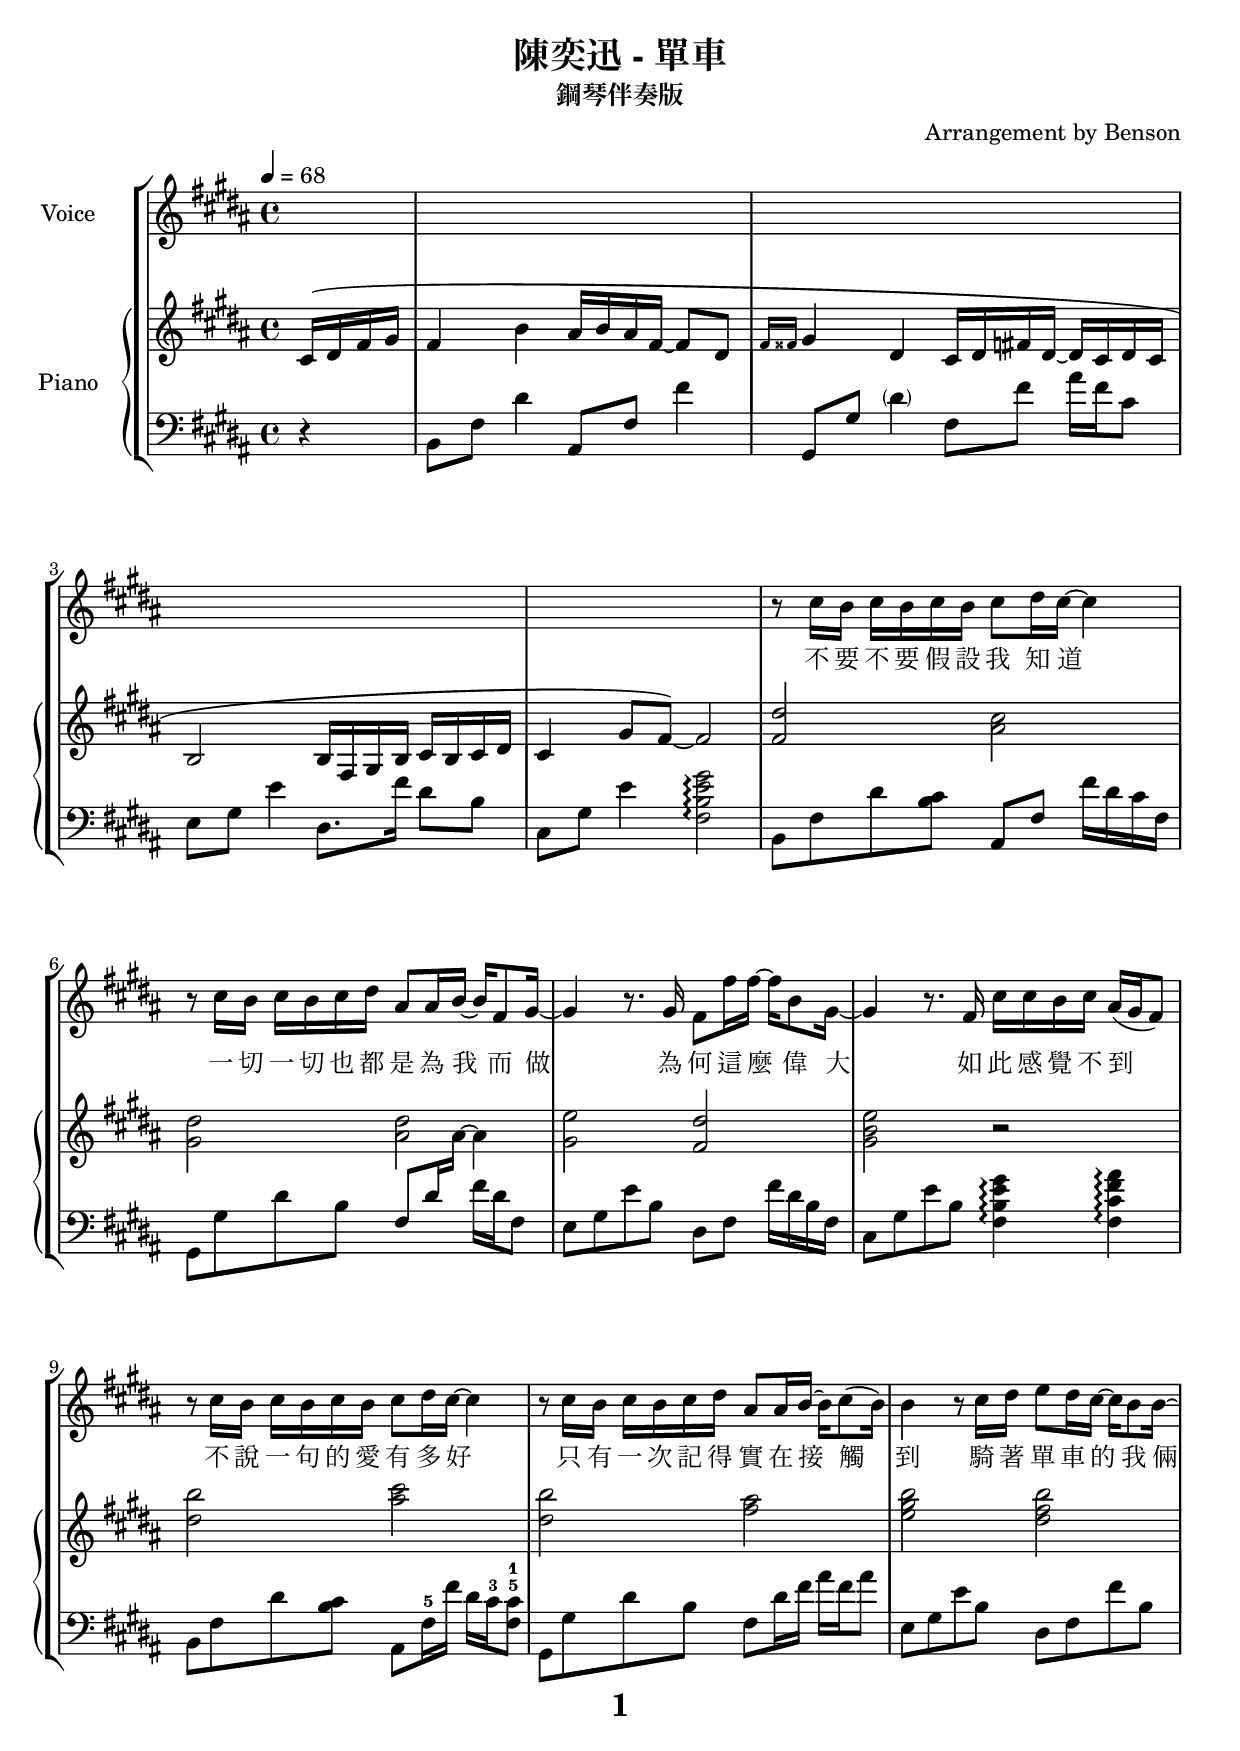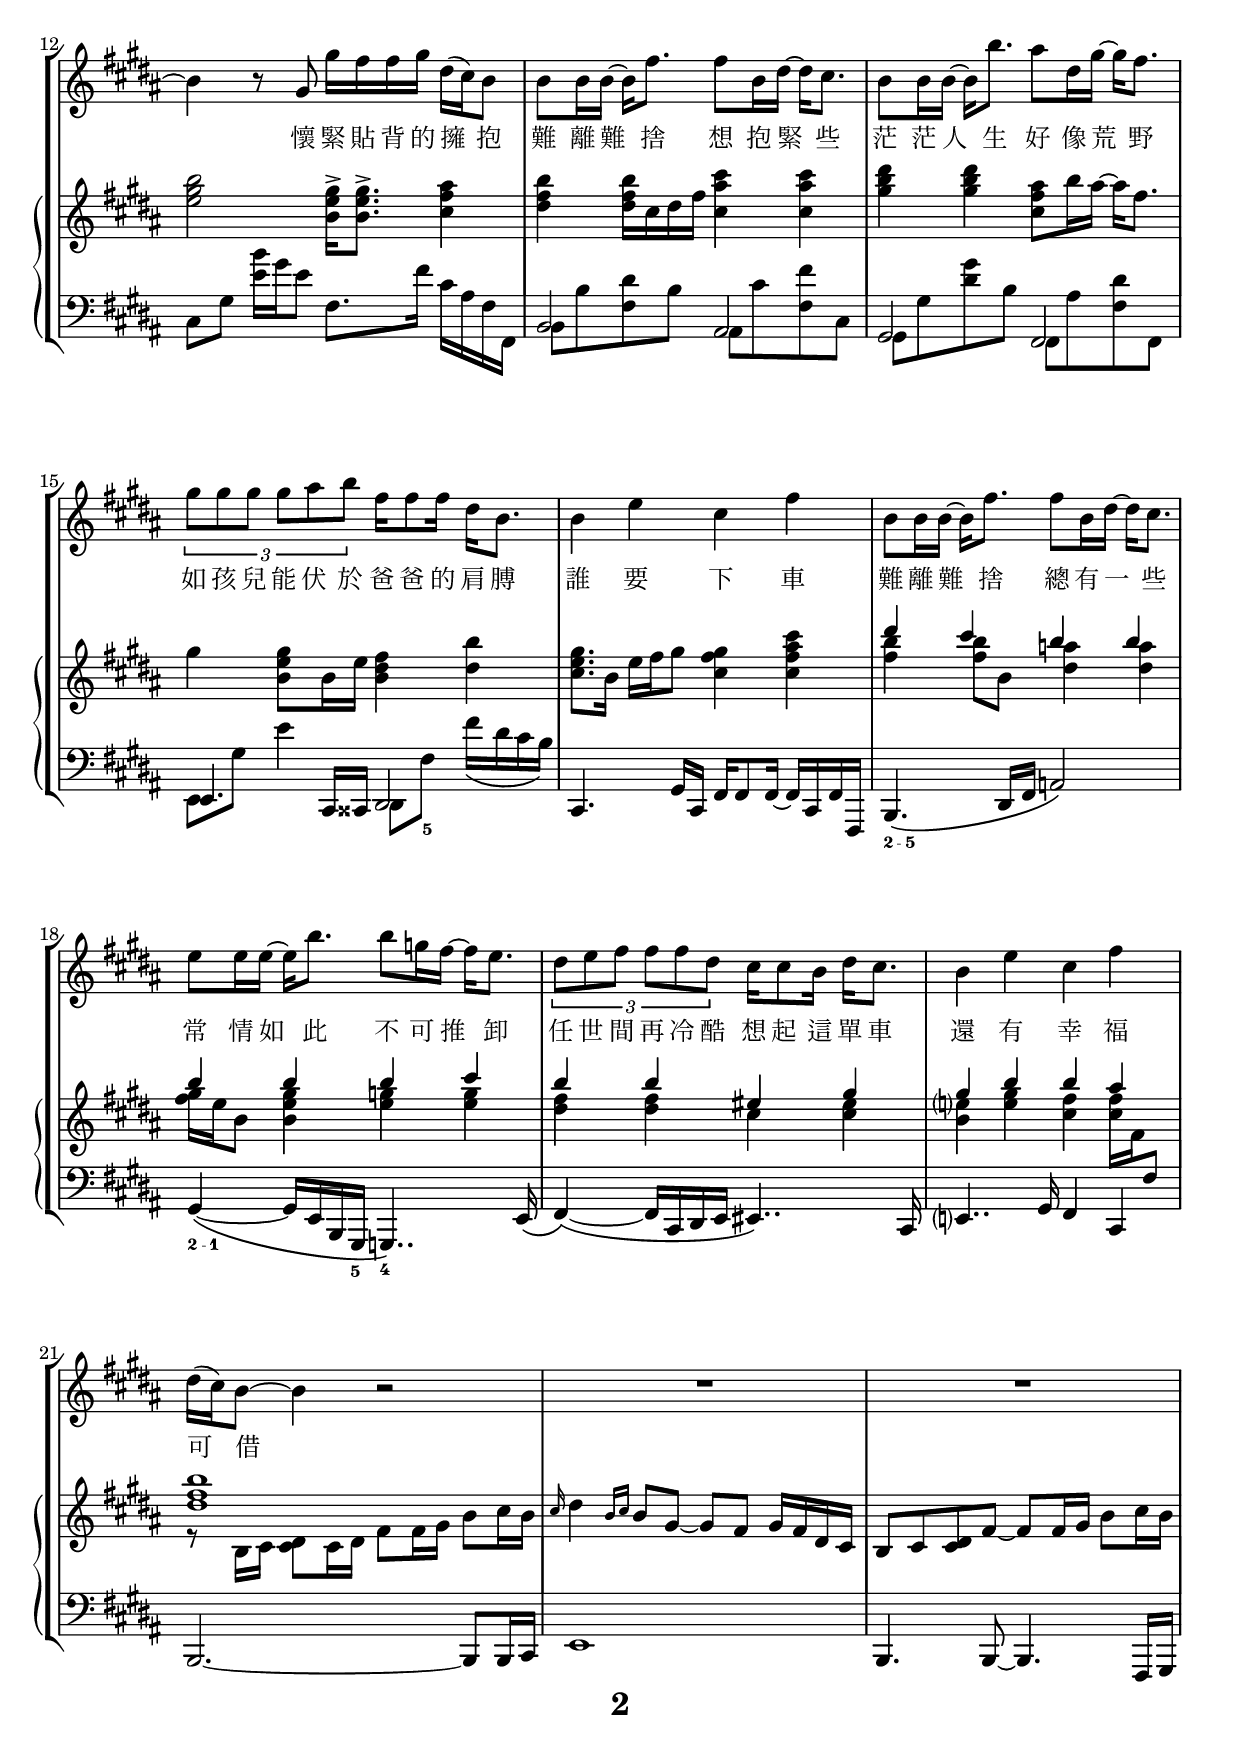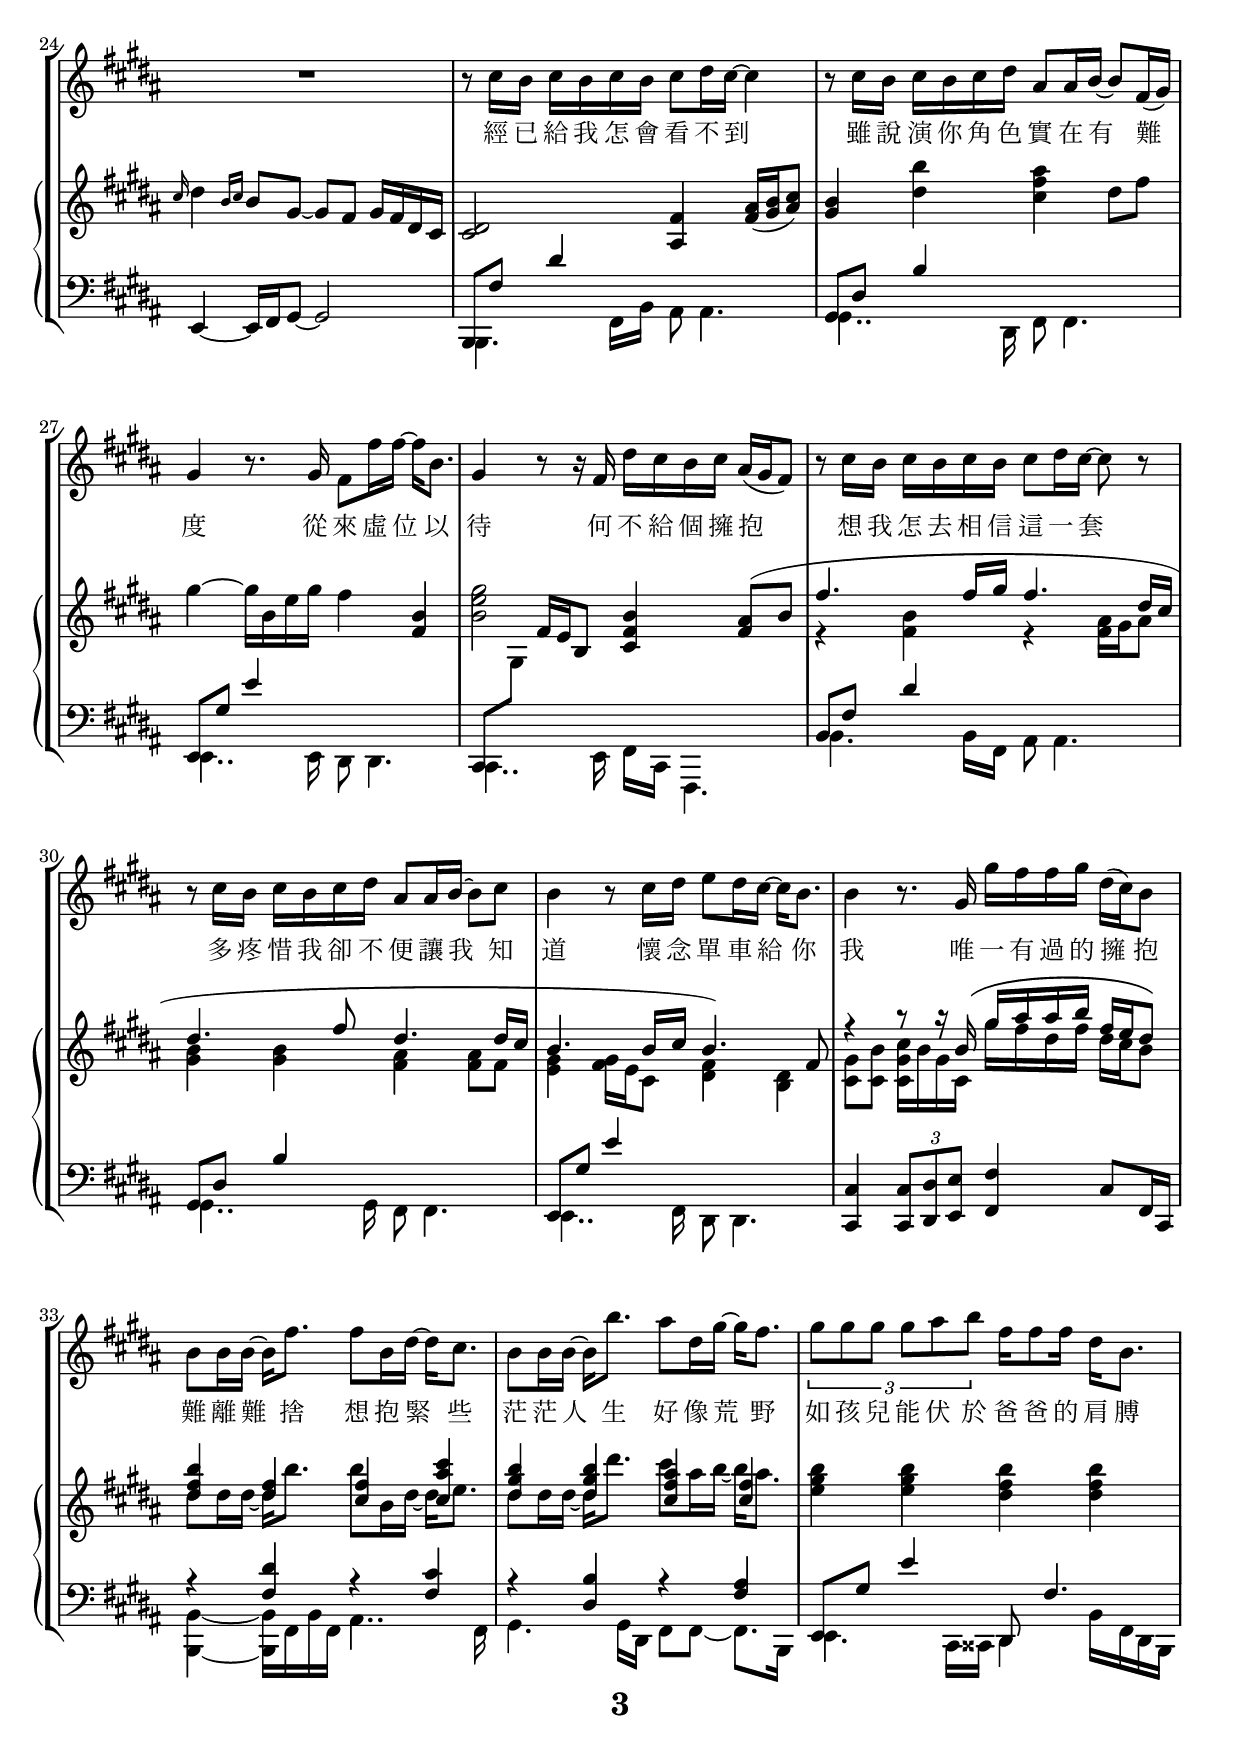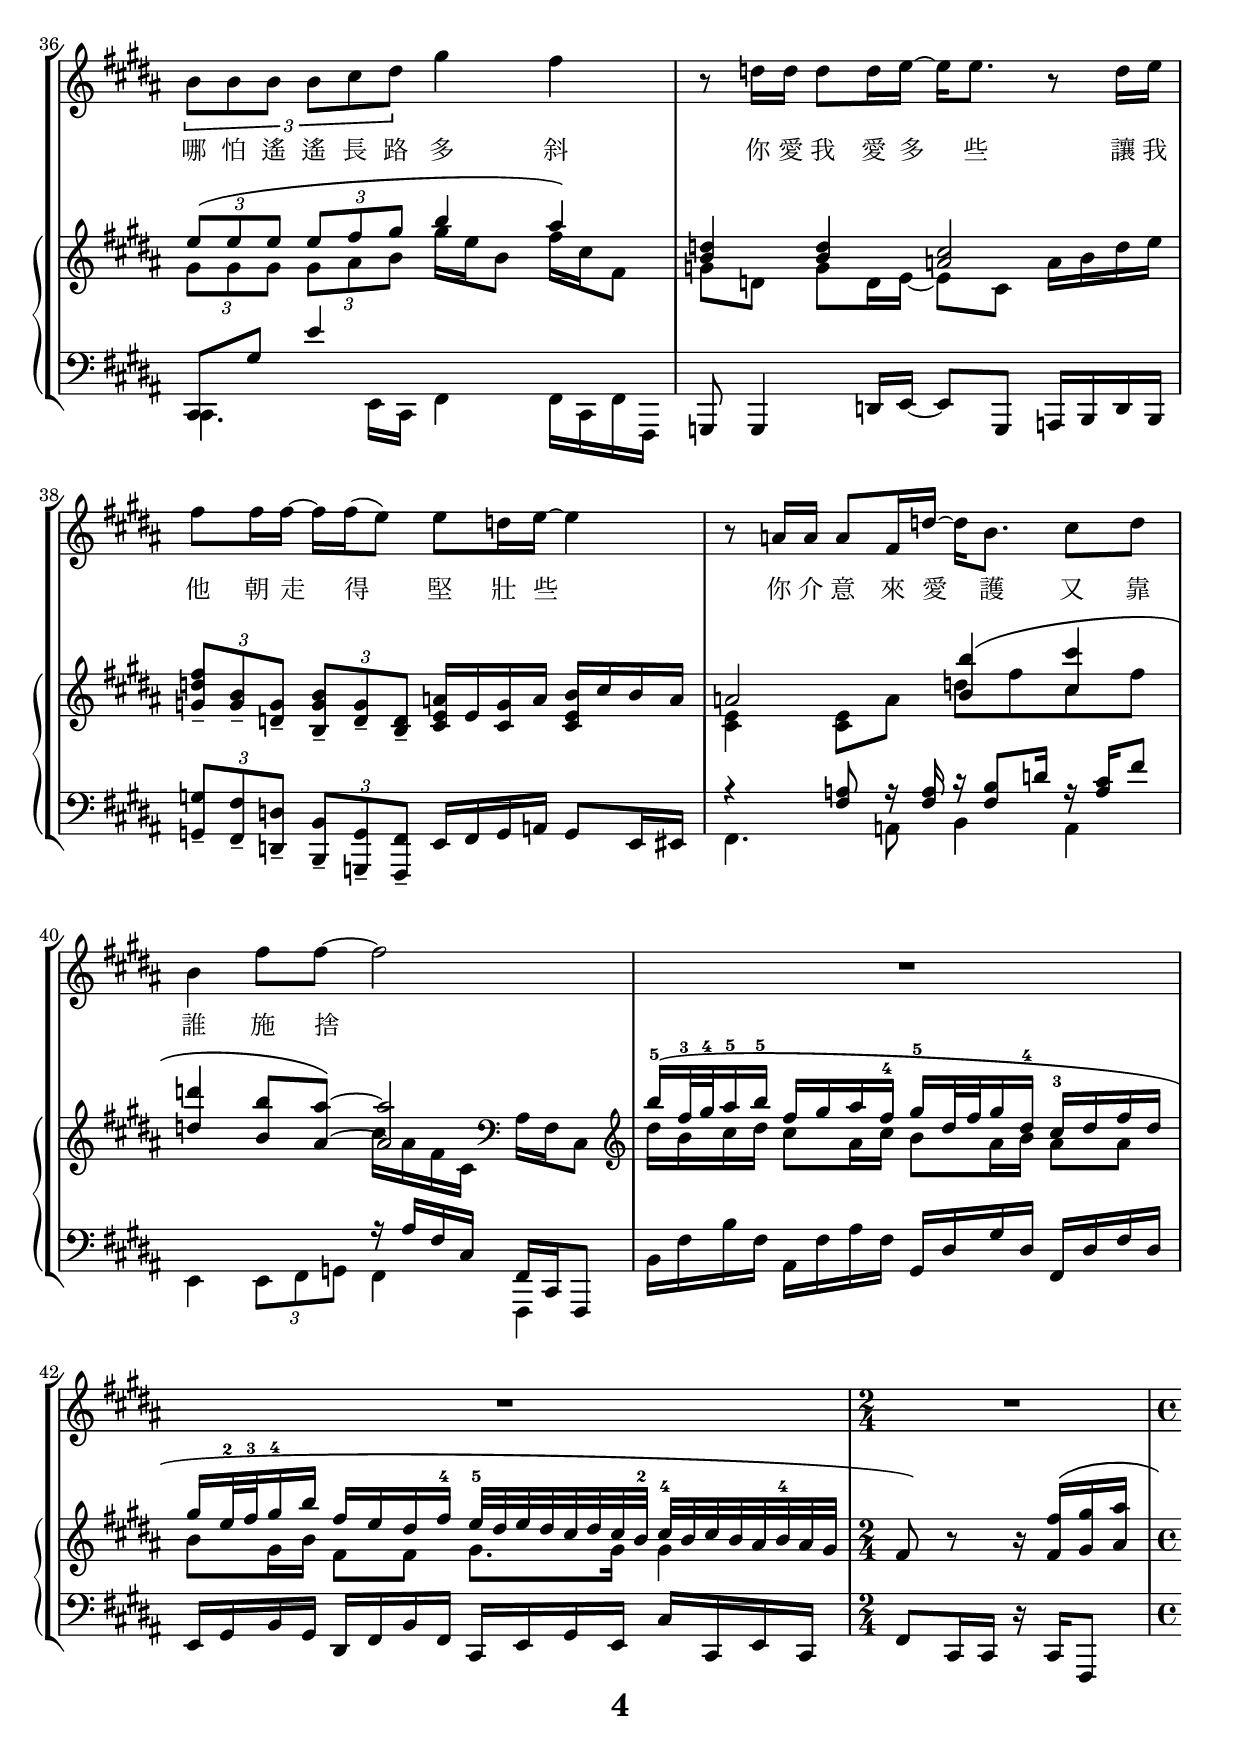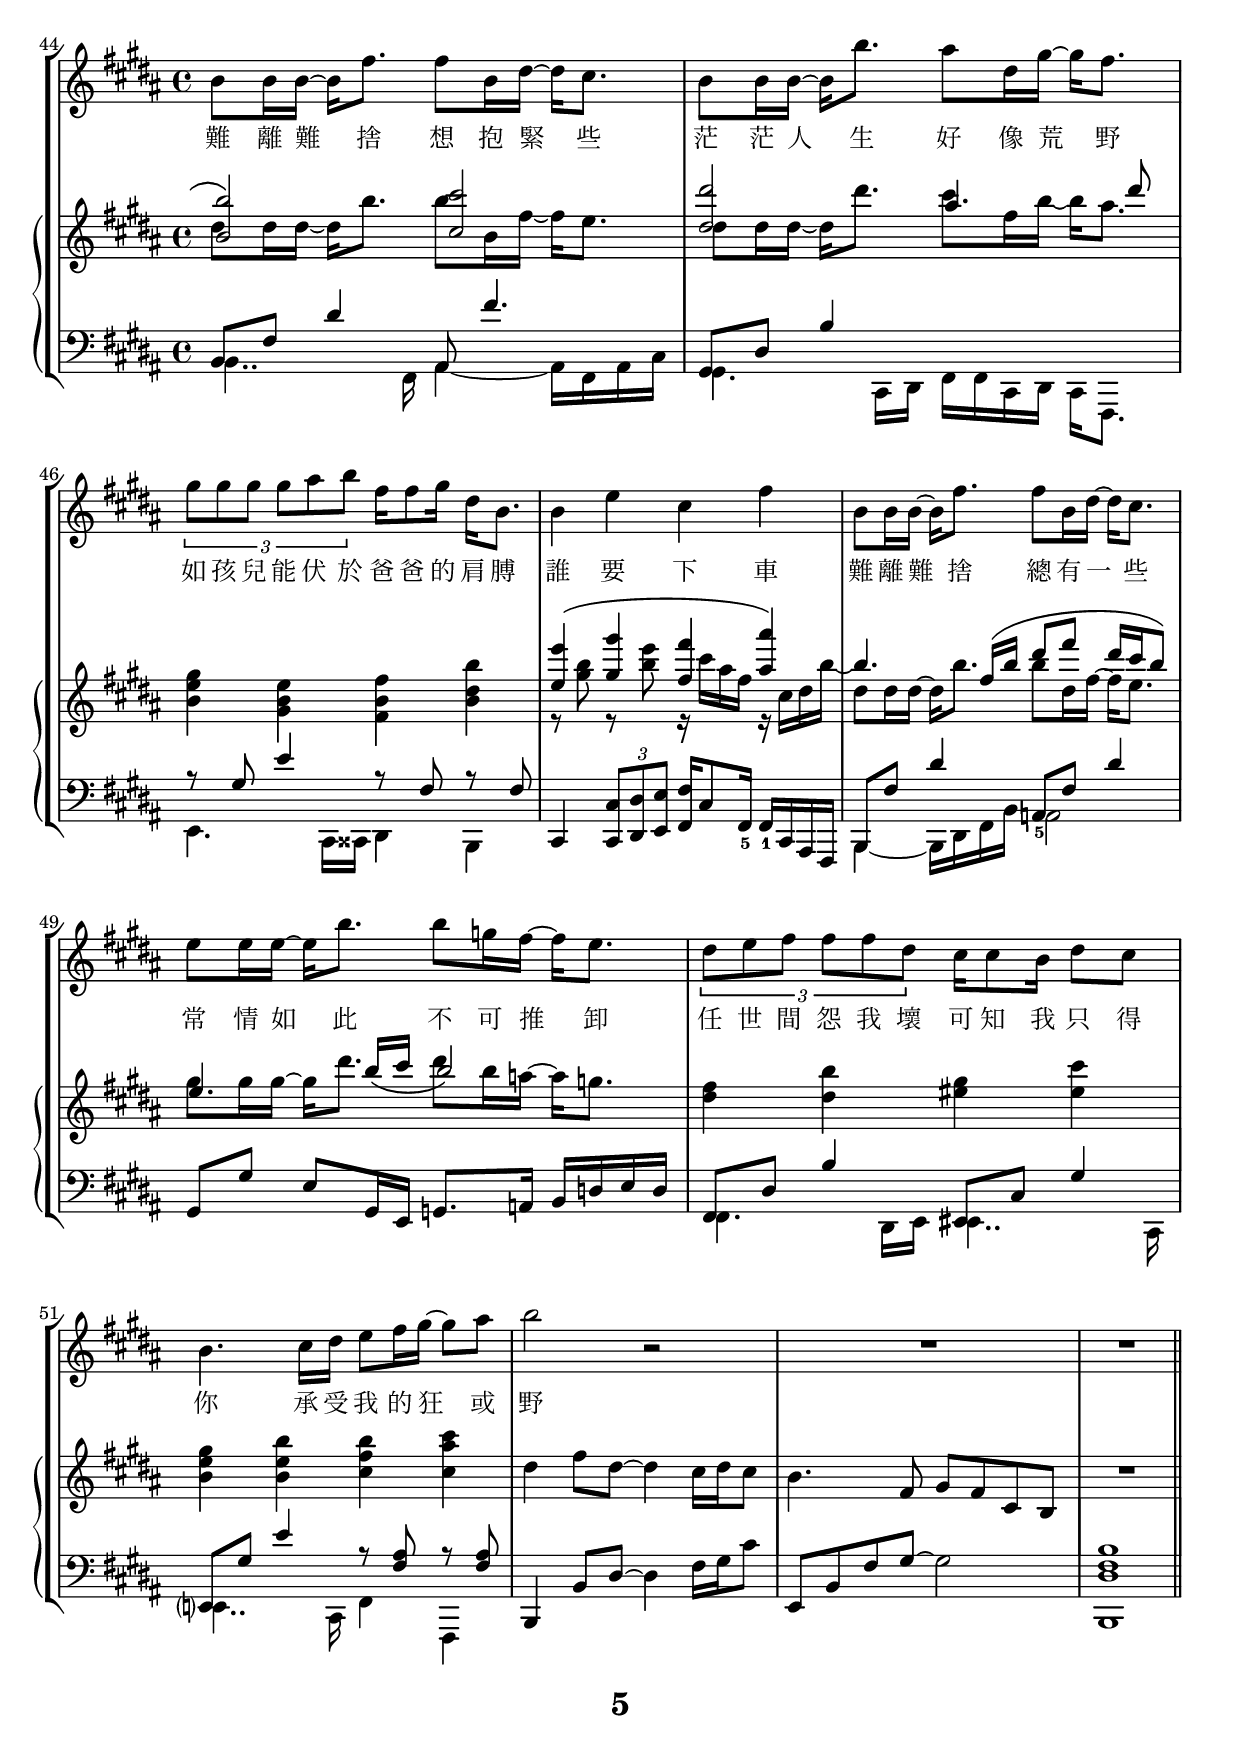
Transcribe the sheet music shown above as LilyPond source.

\version "2.18.0"
% #(set-global-staff-size 15.8)
upper = \relative c' {
  \clef treble \key g \major \time 4/4 \tempo 4 = 68
  
  % \override Script #'padding = #1
  \partial 4
  \phrasingSlurUp  a16\( b d e 
  d4 g fis16 g fis d~ d8 b 
  \grace{ d16[ dis] } e4 b a16 b d b~ b a b a 
  g2 g16 d e g a g a b
  a4 e'8 d\)~ d2  \phrasingSlurNeutral

  <d b'>2 <fis a>
  <e b'> <fis b>
  <e c'> <d b'>
  <e g c> r2

  <b' g'>2 <fis' a>
  <b, g'> <d fis>
  <c e g> <b d g>
  <c e g> <g c e>16-> <g c e>8.-> <a d fis>4

  %mf
  <b d g>4 <b d g>16 a b d <a fis' a>4 <a fis' a>
  <e' g b>4 <e g b> <a, d fis>8 g'16 fis~ fis d8.
  e4 <g, c e>8 g16 c <g b d>4 <b g'>
  <a c e>8. g16 c d e8 <a, d e>4 <a d fis a>

  << {b'4 a g g} \\ {<d g>4 <d g>8 g, <b f'>4 <b f'>} >>
  << {g'4 g g a} \\ {<d, e>16 c g8 <g c e>4 <c ees> <c ees>} >>
  << {g'4 g cis, e} \\ {<b d>4 <b d> a <a cis>} >>
  << {e'4 g g fis} \\ {<g, c?>4 <c e> <a d> \stemDown <a d>16 d, \change Staff = lower \stemUp d,8} >>
  \change Staff = upper << {\stemNeutral <b'' d g>1} \\ {r8 g,16 a <a b>8 a16 b d8 d16 e g8 a16 g} >>
  \grace{a16} b4 \grace{g16[ a]} g8 e~ e8 d e16 d b a
  g8 a <a b> d8~ d8 d16 e g8 a16 g
  \grace{a16} b4 \grace{g16[ a]} g8 e~ e8 d e16 d b a

  <a b>2 <fis d'>4 <d' fis>16( <e g> <fis a>8)
  <e g>4 <b' g'> <a d fis> b8 d
  e4~ e16 g, c e d4 <d, g>
  <g c e>2 <a, d g>4 << {<d fis>8( g} \\ {s4} >>

  << {d'4. d16 e d4. b16 a} \\ {r4 <d, g> r <d fis>16 e fis8 } >>
  << {b4. d8 b4. b16 a} \\ {<e g>4 <e g> <d fis> <d fis>8 d} >>
  << {g4. g16 a g4.) d8} \\ {<c e>4 <d e>16 c a8 <b d>4 <g b>} >>
  << {r4 r8 r16 g'\( e' fis fis g d c b8\)} \\ {<a, e'>8 <a g'> <a e' a>16 g' e a, e'' d b d b a g8} >>

  << {<b d g>4 <b d> <a d> <a fis' a>} \\ {b8 b16 b~ b g'8. g8 g,16 b~ b c8.} >>
  << {<b e g>4 <b e g> <a d fis> <a d>} \\ {b8 b16 b~ b b'8. a8 fis16 g~ g fis8.} >>
  << {<c e g>4 <c e g> <b d g> <b d g>}>>
  << {\times 2/3 {c8\( c c} \times 2/3 {c d e} g4 fis\)} \\ {\times 2/3 {e,8 e e} \times 2/3 {e fis g} e'16 c g8 d'16 a d,8 } >>

  << {<g bes>4 <g bes> <f a>2} \\ {ees8 bes ees bes16 c~ c8 a f'16 g bes c} >>
  \times 2/3 {<ees, bes' d>8-- <ees g>-- <bes ees>--} \times 2/3 {<g ees' g>8-- <bes ees>-- <g bes>--} <a c f>16 c <a ees'> f' <a, c g'> a' g f
  << {f2 <g g'>4\( <a a'>} \\ {<a, c>4 <a c>8 f' bes d a d} >>
  << {<bes bes'>4 <g g'>8 <fis fis'>~\) <fis fis'>2} \\ {s2 a16 fis d a \clef bass fis d a8} >>
  << {\clef treble g'''16\(-5 d32-3 e-4 fis16-5 g-5 d e fis d-4 e-5 b32 d e16 b-4 a-3 b d b} \\ {b16 g a b a8 fis16 a g8 fis16 g fis8 fis} >>
  << {e'16 c32-2 d-3 e16-4 g d c b d-4 c32-5 b c b a b a g-2 a-4 g a g fis g-4 fis e} \\ {g8 e16 g d8 d e8. e16 e4} >>
  << {d8\)} \\ {s8} >> r r16 << {<d d'>16\( <e e'> <fis fis'>} \\ {} >>

  << {<g g'>2\) <a a'>2} \\ {b8  b16 b~ b g'8. g8 g,16 d'~ d c8.} >>
  << {<b b'>2 fis'4. b8} \\ {b,8 b16 b~ b b'8. a8 d,16 g~ g fis8.} >>
  <g, c e>4 <e g c> <d g d'> <g b g'>
  << {<c c'>4\( <e e'> <d d'> <fis fis'>\)} \\ {r8 <e g> r <g c> r16 a fis d r a b g'~ } >>

  << {\stemDown b,8 b16 b~ b g'8. g8 b,16 d~ d c8.} \\ {\phrasingSlurUp \stemUp g'4. d16\( g b8 d b16 a g8\)} >>
  << {\stemDown e8 e16 e~ e b'8. b8 g16 f~ f ees8.} \\ {\stemUp c4. g'16\( a g2\)} >>
  <b, d>4 <b g'> <cis e> <cis a'>
  <g c e> <g c g'> <a d g> <a fis' a>

  b4 d8 b~ b4 a16 b a8
  g4. d8 e d a g R1 \bar "||"

}


lower = \relative c {
  \clef bass \key g \major \time 4/4

% \override Script #'padding = #1
\override ParenthesesItem #'font-size = #-2
% \override TextScript #'staff-padding = #2

  \partial 4 r4
  g8 d' b'4 fis,8 d' d'4
  e,,8 e' \parenthesize b'4 d,8 d' fis16 d a8
  c, e c'4 b,8. d'16 b8 g 
  a,8 e' c'4 <d, g c e>2\arpeggio

  g,8 d' b' <g a> fis, d' d'16 b a d,
  e,8 e' b' g << {d b'16 \change Staff = "upper" \stemDown fis'~ fis4}
    \\ { \change Staff = "lower" s4 d16 b d,8} >>
  \stemNeutral
  c8 e c' g b, d  d'16 b g d
  a8 e' c' g <d g c e>4\arpeggio <d a' d fis>\arpeggio

  g,8 d' b' <g a> fis, d'16-5 d' b a-3 \set fingeringOrientations = #'(up) <d,-5 a'-1>8
  e, e' b' g d b'16 d fis d fis8
  c,8 e c' g b, d d' g,
  a, e' <c' g'>16 e c8 d,8. d'16 a fis d d,
  
  << {g2 fis} \\ {g8 g' <d b'> g fis, a' <d, d'> a} >>
  << {e2 d} \\ {e8 e' <b' e> g d, fis' <d b'> d,} >>
  << {c4. a16 ais b2} \\ {c8 e' c'4 b,,8 d'-5 d'16\( b a g\)} >>
     a,,4. e'16 a, d d8 d16~ d a d d,

  g4.\(_\markup { \finger "2 - 5" } b16 d f2\)
  e4~\(_\markup { \finger "2 - 1" } e16 c g \set fingeringOrientations = #'(down) e_\markup { \finger "5" } ees4..\)_\markup { \finger "4" } c'16\(
  d4~\)\( d16 a b c cis4..\) a16
  c?4.. e16 d4 a

  g2.~ g8 g16 a
  c1
  g4. g8~ g4. d16 e
  c'4~ c16 d e8~ e2

  << {g,8 d'' b'4} \\ {g,,4. d'16 g fis8 fis4.} >>
  << {e8 b' g'4} \\ {e,4.. b16 d8 d4.} >>
  << {c8 e' c'4} \\ {c,,4.. c16 b8 b4.} >>
  << {a8 \change Staff = upper \stemDown e'' \stemUp d'16 c g8 \change Staff = lower} \\ {a,,4.. c16 d a d,4.} >>

  << {g'8 d' b'4} \\ {g,4. g16 d fis8 fis4.} >>
  << {e8 b' g'4} \\ {e,4.. e16 d8 d4.} >>
  << {c8 e' c'4} \\ {c,,4.. d16 b8 b4.} >>
  <a a'>4 \times 2/3 {<a a'>8 <b b'> <c c'>} <d d'>4 a'8 d,16 a

  << {r4 <d' b'> r4 <d a'>} \\ {<g,, g'>4~ <g g'>16 d' g d fis4.. d16} >>
  << {r4 <b' g'> r4 <d fis> } \\ {e,4. e16 b d8 d~ d8. g,16} >>
  << {c8 e' c'4 b,,8 d'4.} \\ {c,4. a16 ais b4 g'16 d b g} >>
  << {a8 e'' c'4} \\ {a,,4. c16 a d4 d16 a d d,} >>

  ees8 ees4 bes'16 c16~ c8 ees, f16 g bes g
  \times 2/3 {<ees' ees'>8-- <d d'>-- <bes bes'>--} \times 2/3 {<g g'>-- <ees ees'>-- <d d'>--} c'16 d ees f ees8 c16 cis
  << {r4 <d' f>8 r16 <d f> r <d g>8 bes'16 r <f a> d'8} \\ {d,,4. f8 g4 f4} >>
  << {s2 r16 fis' d a d, a d,8} \\ {c'4 \times 2/3 {c8 d ees} d4 d,} >>
  g'16 d' g d fis, d' fis d e, b' e b d, b' d b
  c, e g e b d g d a c e c a' a, c a
  d8 a16 a r a d,8

  << {g'8 d' b'4 fis,8 d''4.} \\ {g,,4.. d16 fis4~ fis16 d fis a } >>
  << {e8 b' g'4} \\ {e,4. a,16 b d d a b a d,8.} >>
  << {r8 e'' c'4 r8 d, r d} \\ {c,4. a16 ais b4 g}   >>
  a4 \times 2/3 {<a a'>8 <b b'> <c c'>} <d d'>16 a'8 \set fingeringOrientations = #'(down) <d,-5>16 <d-1> a fis d

  << {g8 d'' b'4 \set fingeringOrientations = #'(down) <f,-5>8 d' b'4} \\ {g,,4~ g16 b d g f2} >>
  e8 e' c8 e,16 c ees8. f16 g bes c bes
  << {d,8 b' g'4 cis,,8 a' e'4} \\ {d,4. b16 c cis4.. a16} >>
  << {c?8 e' c'4 r8 <d, fis> r <d fis>} \\ {c,4.. a16 d4 d,} >>

  g4 g'8 b~ b4 d16 e a8 c,,8 g' d' e~ e2 <g,, b' d g>1
}

melody = \relative c' {
  \clef treble \key g \major \time 4/4
% \override Script #'padding = #2
  \partial 4 s4 s1 s1 s1 s1
  r8 a'16 g a g a g a8 b16 a~ a4
  r8 a16 g a g a b fis8 fis16 g~ g16 d8 e16~
  e4 r8. e16 d8 d'16 d~ d16 g,8 e16~
  e4 r8. d16 a' a g a fis( e d8)

  r8 a'16 g a g a g a8 b16 a~ a4
  r8 a16 g a g a b fis8 fis16 g~ g16 a8( g16)
  g4 r8 a16 b c8 b16 a~ a g8 g16~
  g4 r8 e e'16 d d e b( a) g8

  g8 g16 g~ g d'8. d8 g,16 b~ b a8. 
  g8 g16 g~ g g'8. fis8 b,16 e~ e d8.
  \times 2/3 {e8 e e e fis g} d16 d8 d16 b g8.
  g4 c a d

  g,8 g16 g~ g d'8. d8 g,16 b~ b a8.
  c8 c16 c~ c g'8. g8 ees16 d~ d c8.
  \times 2/3 {b8 c d d d b} a16 a8 g16 b a8.
  g4 c a d
  b16( a) g8~ g4 r2
  R1 R1 R1
  

  r8 a16 g a g a g a8 b16 a~ a4
  r8 a16 g a g a b fis8 fis16 g~ g8 d16( e)
  e4 r8. e16 d8 d'16 d~ d16 g,8.
  e4 r8 r16 d b' a g a fis( e d8)

  r8 a'16 g a g a g a8 b16 a~ a8 r8
  r8 a16 g a g a b fis8 fis16 g~ g8 a
  g4 r8 a16 b c8 b16 a~ a16 g8.
  g4 r8. e16 e' d d e b( a) g8

  g8 g16 g~ g d'8. d8 g,16 b~ b a8.
  g8 g16 g~ g g'8. fis8 b,16 e~ e d8.
  \times 2/3 {e8 e e e fis g} d16 d8 d16 b g8.
  \times 2/3 {g8 g g g a b} e4 d

  r8 bes16 bes bes8 bes16 c~ c c8. r8 bes16 c
  d8 d16 d~ d d16( c8) c8 bes16 c~ c4
  r8 f,16 f f8 d16 bes'~ bes g8. a8 bes
  g4 d'8 d~ d2

  R1 R1 \time 2/4 R2

  \time 4/4 g,8 g16 g~ g d'8. d8 g,16 b~ b a8.
  g8 g16 g~ g g'8. fis8 b,16 e~ e d8.
  \times 2/3 {e8 e e e fis g} d16 d8 e16 b g8.
  g4 c a d

  g,8 g16 g~ g d'8. d8 g,16 b~ b a8.
  c8 c16 c~ c g'8. g8 ees16 d~ d c8.
  \times 2/3 {b8 c d d d b} a16 a8 g16 b8 a
  g4. a16 b c8 d16 e~ e8 fis
  g2 r2 R1 R1
  
}
\addlyrics {
不 要 不 要 假 設 我 知 道
一 切 一 切 也 都 是 為 我 而 做
為 何 這 麼 偉 大 如 此 感 覺 不 到
不 說 一 句 的 愛 有 多 好
只 有 一 次 記 得 實 在 接 觸 到
騎 著 單 車 的 我 倆 懷 緊 貼 背 的 擁 抱

難 離 難 捨 想 抱 緊 些 茫 茫 人 生 好 像 荒 野
如 孩 兒 能 伏 於 爸 爸 的 肩 膊 誰 要 下 車
難 離 難 捨 總 有 一 些 常 情 如 此 不 可 推 卸
任 世 間 再 冷 酷 想 起 這 單 車 還 有 幸 福 可 借
 
經 已 給 我 怎 會 看 不 到
雖 說 演 你 角 色 實 在 有 難 度
從 來 虛 位 以 待 何 不 給 個 擁 抱
想 我 怎 去 相 信 這 一 套
多 疼 惜 我 卻 不 便 讓 我 知 道
懷 念 單 車 給 你 我 唯 一 有 過 的 擁 抱

難 離 難 捨 想 抱 緊 些 茫 茫 人 生 好 像 荒 野
如 孩 兒 能 伏 於 爸 爸 的 肩 膊
哪 怕 遙 遙 長 路 多 斜
你 愛 我 愛 多 些 讓 我 他 朝 走 得 堅 壯 些
你 介 意 來 愛 護 又 靠 誰 施 捨 

難 離 難 捨 想 抱 緊 些 茫 茫 人 生 好 像 荒 野
如 孩 兒 能 伏 於 爸 爸 的 肩 膊 誰 要 下 車
難 離 難 捨 總 有 一 些 常 情 如 此 不 可 推 卸
任 世 間 怨 我 壞 可 知 我 只 得 你 承 受 我 的 狂 或 野
}

dynamics = {
  s4\mf s1 s1 s1 s1
  s1\p s1 s1 s1 s1 s1 s1 s2 s4\< s4\!
  s1\mf s1 s1 s1 s1 s1 s1 s1
  s1\mp s1 s1 s1 s1 s1 s1 s1 s1 s1 s1 s2.\< s8 s8\!
  s1\mf s1 s1 s2.\< s8 s8\!
  s1 s1 s1 s1
  s1 s1 s2
  s1 s1 s1 s1 s1 s1 s1 s1
  s1\mp s1 s1
}

\paper {
  print-first-page-number = ##t
  oddHeaderMarkup = \markup \fill-line { " " }
  evenHeaderMarkup = \markup \fill-line { " " }
  oddFooterMarkup = \markup { \fill-line {
    \bold \fontsize #3 \on-the-fly #print-page-number-check-first
    \fromproperty #'page:page-number-string } }
  evenFooterMarkup = \markup { \fill-line {
    \bold \fontsize #3 \on-the-fly #print-page-number-check-first
    \fromproperty # 'page:page-number-string } }
% #(define page-breaking ly:page-turn-breaking)
% \context {
%   \PianoStaffContext
%   \override VerticalAlignment #'forced-distance = #6
% }
}

\header {
  title = \markup \center-align { "陳奕迅 - 單車" }
  subtitle = "鋼琴伴奏版"
  arranger = \markup { "Arrangement by Benson" }
}

\score {
  \new Score \with {
    % \override NonMusicalPaperColumn #'page-break-permission = ##f
  } {
  \new StaffGroup <<
    \new Staff = "melody" \transpose g b { \melody }  <<
      \set Staff.instrumentName = #"Voice  "
      \set Staff.midiInstrument = "pan flute"
      \set Staff.midiMinimumVolume = #0.8
    >>
    \new PianoStaff <<
      \set PianoStaff.instrumentName = #"Piano  "
      \new Staff = "upper" \transpose g b { \upper }
      \new Dynamics = "dynamics" \dynamics
      \new Staff = "lower" \transpose g b { \lower }
    >>
  >>
  }
  \layout {
    \context {
      \type "Engraver_group"
      \name Dynamics
      \alias Voice
      \consists "Output_property_engraver"
      \consists "Piano_pedal_engraver"
      \consists "Script_engraver"
      \consists "New_dynamic_engraver"
      \consists "Dynamic_align_engraver"
      \consists "Text_engraver"
      \consists "Axis_group_engraver"

      % \override DynamicLineSpanner #'Y-offset = #0
      % \override TextScript #'font-size = #2
      % \override TextScript #'font-shape = #'italic
      % \override VerticalAxisGroup #'minimum-Y-extent = #'(-1 . 1)
    }
    \context {
      \PianoStaff
      \accepts Dynamics
    }
    \context {
      \Score
      % \override VerticalAxisGroup.staff-staff-spacing.basic-distance = #5
      \override StaffGrouper.staff-staff-spacing =
        #'((basic-distance . 1)
           (minimum-distance . 1)
           (padding . 0)
           (stretchability . 0))
    }
  }
  \midi { }
}

